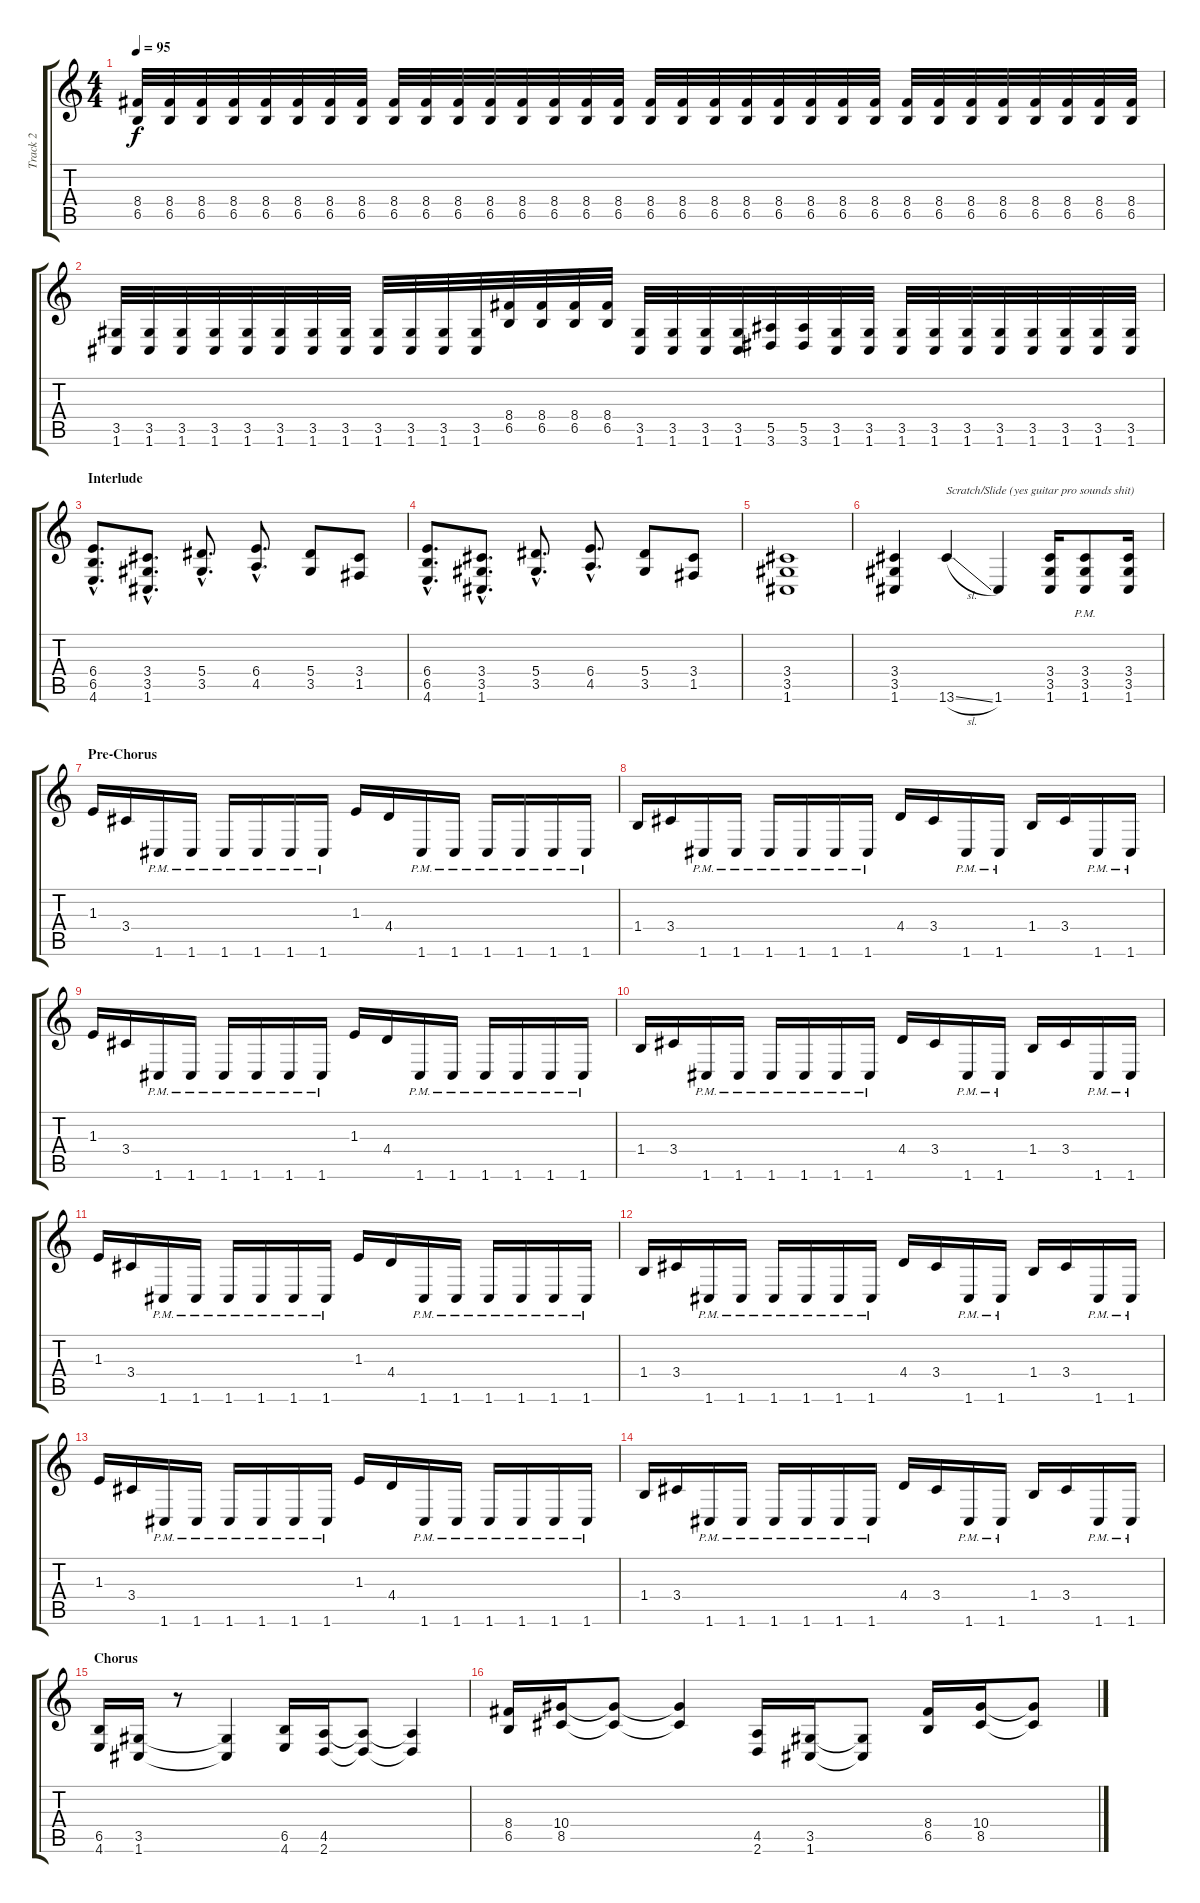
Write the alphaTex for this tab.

\track ("Track 2" "Track 2") {instrument distortionguitar}
\staff {score tabs}
\tuning (C4 G3 Eb3 Bb2 F2 C2) {hide}
\ts (4 4)
\tempo 95
\clef g2
\ks c
(8.4 6.5).32{dy f} (8.4 6.5).32 (8.4 6.5).32 (8.4 6.5).32 (8.4 6.5).32 (8.4 6.5).32 (8.4 6.5).32 (8.4 6.5).32 (8.4 6.5).32 (8.4 6.5).32 (8.4 6.5).32 (8.4 6.5).32 (8.4 6.5).32 (8.4 6.5).32 (8.4 6.5).32 (8.4 6.5).32 (8.4 6.5).32 (8.4 6.5).32 (8.4 6.5).32 (8.4 6.5).32 (8.4 6.5).32 (8.4 6.5).32 (8.4 6.5).32 (8.4 6.5).32 (8.4 6.5).32 (8.4 6.5).32 (8.4 6.5).32 (8.4 6.5).32 (8.4 6.5).32 (8.4 6.5).32 (8.4 6.5).32 (8.4 6.5).32 |
(3.5 1.6).32 (3.5 1.6).32 (3.5 1.6).32 (3.5 1.6).32 (3.5 1.6).32 (3.5 1.6).32 (3.5 1.6).32 (3.5 1.6).32 (3.5 1.6).32 (3.5 1.6).32 (3.5 1.6).32 (3.5 1.6).32 (8.4 6.5).32 (8.4 6.5).32 (8.4 6.5).32 (8.4 6.5).32 (3.5 1.6).32 (3.5 1.6).32 (3.5 1.6).32 (3.5 1.6).32 (5.5 3.6).32 (5.5 3.6).32 (3.5 1.6).32 (3.5 1.6).32 (3.5 1.6).32 (3.5 1.6).32 (3.5 1.6).32 (3.5 1.6).32 (3.5 1.6).32 (3.5 1.6).32 (3.5 1.6).32 (3.5 1.6).32 |
\section ("" "Interlude")
(6.4{hac} 6.5{hac} 4.6{hac}).8{d} (3.4{hac} 3.5{hac} 1.6{hac}).8{d} (5.4{hac} 3.5{hac}).8{d} (6.4{hac} 4.5{hac}).8{d} (5.4 3.5).8 (3.4 1.5).8 |
(6.4{hac} 6.5{hac} 4.6{hac}).8{d} (3.4{hac} 3.5{hac} 1.6{hac}).8{d} (5.4{hac} 3.5{hac}).8{d} (6.4{hac} 4.5{hac}).8{d} (5.4 3.5).8 (3.4 1.5).8 |
(3.4 3.5 1.6).1 |
(3.4 3.5 1.6).4 13.6{sl}.4{txt "Scratch/Slide (yes guitar pro sounds shit)"} 1.6.4 (3.4 3.5 1.6).16 (3.4{pm} 3.5{pm} 1.6{pm}).8 (3.4 3.5 1.6).16 |
\section ("" "Pre-Chorus")
1.3.16 3.4.16 1.6{pm}.16 1.6{pm}.16 1.6{pm}.16 1.6{pm}.16 1.6{pm}.16 1.6{pm}.16 1.3.16 4.4.16 1.6{pm}.16 1.6{pm}.16 1.6{pm}.16 1.6{pm}.16 1.6{pm}.16 1.6{pm}.16 |
1.4.16 3.4.16 1.6{pm}.16 1.6{pm}.16 1.6{pm}.16 1.6{pm}.16 1.6{pm}.16 1.6{pm}.16 4.4.16 3.4.16 1.6{pm}.16 1.6{pm}.16 1.4.16 3.4.16 1.6{pm}.16 1.6{pm}.16 |
1.3.16 3.4.16 1.6{pm}.16 1.6{pm}.16 1.6{pm}.16 1.6{pm}.16 1.6{pm}.16 1.6{pm}.16 1.3.16 4.4.16 1.6{pm}.16 1.6{pm}.16 1.6{pm}.16 1.6{pm}.16 1.6{pm}.16 1.6{pm}.16 |
1.4.16 3.4.16 1.6{pm}.16 1.6{pm}.16 1.6{pm}.16 1.6{pm}.16 1.6{pm}.16 1.6{pm}.16 4.4.16 3.4.16 1.6{pm}.16 1.6{pm}.16 1.4.16 3.4.16 1.6{pm}.16 1.6{pm}.16 |
1.3.16 3.4.16 1.6{pm}.16 1.6{pm}.16 1.6{pm}.16 1.6{pm}.16 1.6{pm}.16 1.6{pm}.16 1.3.16 4.4.16 1.6{pm}.16 1.6{pm}.16 1.6{pm}.16 1.6{pm}.16 1.6{pm}.16 1.6{pm}.16 |
1.4.16 3.4.16 1.6{pm}.16 1.6{pm}.16 1.6{pm}.16 1.6{pm}.16 1.6{pm}.16 1.6{pm}.16 4.4.16 3.4.16 1.6{pm}.16 1.6{pm}.16 1.4.16 3.4.16 1.6{pm}.16 1.6{pm}.16 |
1.3.16 3.4.16 1.6{pm}.16 1.6{pm}.16 1.6{pm}.16 1.6{pm}.16 1.6{pm}.16 1.6{pm}.16 1.3.16 4.4.16 1.6{pm}.16 1.6{pm}.16 1.6{pm}.16 1.6{pm}.16 1.6{pm}.16 1.6{pm}.16 |
1.4.16 3.4.16 1.6{pm}.16 1.6{pm}.16 1.6{pm}.16 1.6{pm}.16 1.6{pm}.16 1.6{pm}.16 4.4.16 3.4.16 1.6{pm}.16 1.6{pm}.16 1.4.16 3.4.16 1.6{pm}.16 1.6{pm}.16 |
\section ("" "Chorus")
(6.5 4.6).16 (3.5 1.6).16 r.8 (3.5{t} 1.6{t}).4 (6.5 4.6).16 (4.5 2.6).16 (4.5{t} 2.6{t}).8 (4.5{t} 2.6{t}).4 |
(8.4 6.5).16 (10.4 8.5).16 (10.4{t} 8.5{t}).8 (10.4{t} 8.5{t}).4 (4.5 2.6).16 (3.5 1.6).16 (3.5{t} 1.6{t}).8 (8.4 6.5).16 (10.4 8.5).16 (10.4{t} 8.5{t}).8
